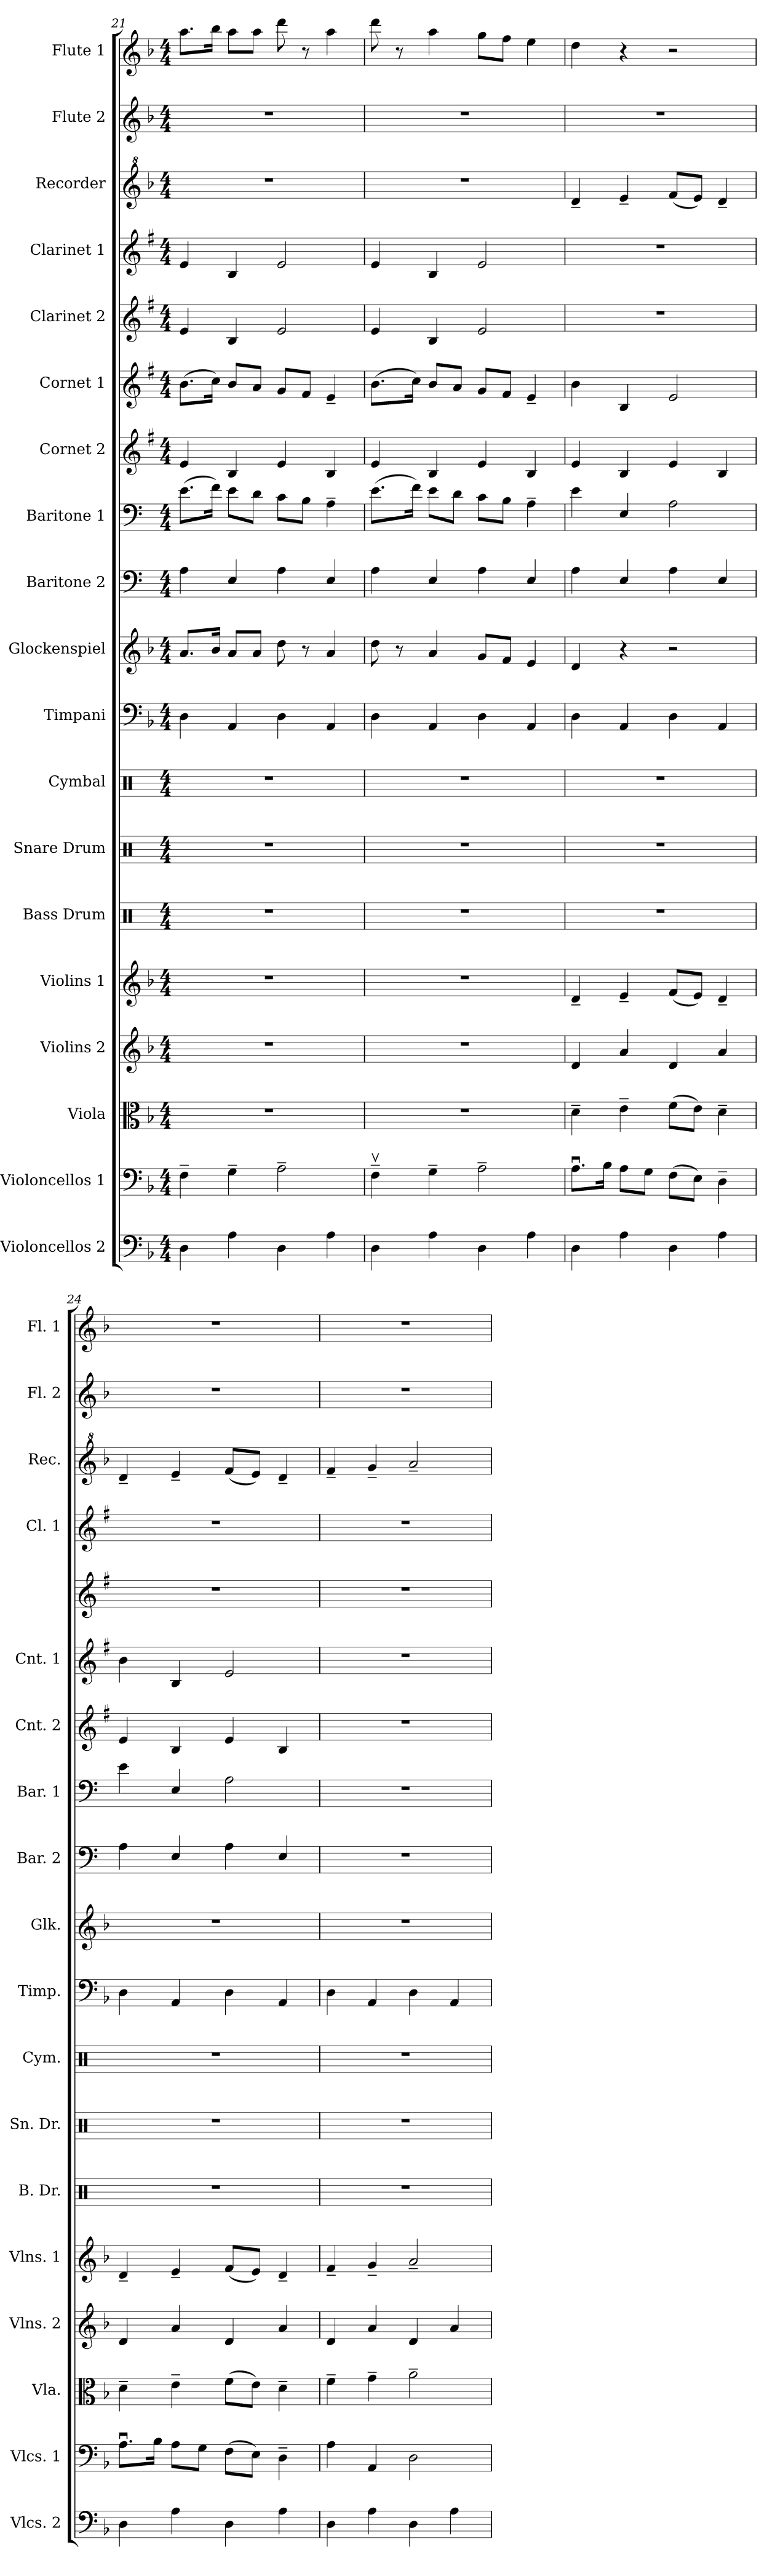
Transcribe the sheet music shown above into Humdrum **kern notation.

**kern	**kern	**kern	**kern	**kern	**kern	**kern	**kern	**kern	**kern	**kern	**kern	**kern	**kern	**kern	**kern	**kern	**kern	**kern
*part19	*part18	*part17	*part16	*part15	*part14	*part13	*part12	*part11	*part10	*part9	*part8	*part7	*part6	*part5	*part4	*part3	*part2	*part1
*staff19	*staff18	*staff17	*staff16	*staff15	*staff14	*staff13	*staff12	*staff11	*staff10	*staff9	*staff8	*staff7	*staff6	*staff5	*staff4	*staff3	*staff2	*staff1
*I"Violoncellos 2	*I"Violoncellos 1	*I"Viola	*I"Violins 2	*I"Violins 1	*I"Bass Drum	*I"Snare Drum	*I"Cymbal	*I"Timpani	*I"Glockenspiel	*I"Baritone 2	*I"Baritone 1	*I"Cornet 2	*I"Cornet 1	*I"Clarinet 2	*I"Clarinet 1	*I"Recorder	*I"Flute 2	*I"Flute 1
*I'Vlcs. 2	*I'Vlcs. 1	*I'Vla.	*I'Vlns. 2	*I'Vlns. 1	*I'B. Dr.	*I'Sn. Dr.	*I'Cym.	*I'Timp.	*I'Glk.	*I'Bar. 2	*I'Bar. 1	*I'Cnt. 2	*I'Cnt. 1	*	*I'Cl. 1	*I'Rec.	*I'Fl. 2	*I'Fl. 1
*clefF4	*clefF4	*clefC3	*clefG2	*clefG2	*clefX	*clefX	*clefX	*clefF4	*clefG2	*clefF4	*clefF4	*clefG2	*clefG2	*clefG2	*clefG2	*clefG^2	*clefG2	*clefG2
*	*	*	*	*	*	*	*	*	*ITrd-14c-24	*ITrd4c7	*ITrd4c7	*ITrd1c2	*ITrd1c2	*ITrd1c2	*ITrd1c2	*	*	*
*k[b-]	*k[b-]	*k[b-]	*k[b-]	*k[b-]	*k[]	*k[]	*k[]	*k[b-]	*k[b-]	*k[b-]	*k[b-]	*k[b-]	*k[b-]	*k[b-]	*k[b-]	*k[b-]	*k[b-]	*k[b-]
*M4/4	*M4/4	*M4/4	*M4/4	*M4/4	*M4/4	*M4/4	*M4/4	*M4/4	*M4/4	*M4/4	*M4/4	*M4/4	*M4/4	*M4/4	*M4/4	*M4/4	*M4/4	*M4/4
=21	=21	=21	=21	=21	=21	=21	=21	=21	=21	=21	=21	=21	=21	=21	=21	=21	=21	=21
4D\	4F~\	1r	1r	1r	1r	1r	1r	4D\	8.aaa/L	4D\	(8.A\L	4d/	(8.a\L	4d/	4d/	1r	1r	8.aa\L
.	.	.	.	.	.	.	.	.	16bbb-/Jk	.	16B-\Jk)	.	16b-\Jk)	.	.	.	.	16bb-\Jk
4A\	4G~\	.	.	.	.	.	.	4AA/	8aaa/L	4AA/	8A\L	4A/	8a/L	4A/	4A/	.	.	8aa\L
.	.	.	.	.	.	.	.	.	8aaa/J	.	8G\J	.	8g/J	.	.	.	.	8aa\J
4D\	2A~\	.	.	.	.	.	.	4D\	8dddd\	4D\	8F\L	4d/	8f/L	2d/	2d/	.	.	8ddd\
.	.	.	.	.	.	.	.	.	8r	.	8E\J	.	8e/J	.	.	.	.	8r
4A\	.	.	.	.	.	.	.	4AA/	4aaa/	4AA/	4D~\	4A/	4d~/	.	.	.	.	4aa\
=22	=22	=22	=22	=22	=22	=22	=22	=22	=22	=22	=22	=22	=22	=22	=22	=22	=22	=22
4D\	4Fv~\	1r	1r	1r	1r	1r	1r	4D\	8dddd\	4D\	(8.A\L	4d/	(8.a\L	4d/	4d/	1r	1r	8ddd\
.	.	.	.	.	.	.	.	.	8r	.	.	.	.	.	.	.	.	8r
.	.	.	.	.	.	.	.	.	.	.	16B-\Jk)	.	16b-\Jk)	.	.	.	.	.
4A\	4G~\	.	.	.	.	.	.	4AA/	4aaa/	4AA/	8A\L	4A/	8a/L	4A/	4A/	.	.	4aa\
.	.	.	.	.	.	.	.	.	.	.	8G\J	.	8g/J	.	.	.	.	.
4D\	2A~\	.	.	.	.	.	.	4D\	8ggg/L	4D\	8F\L	4d/	8f/L	2d/	2d/	.	.	8gg\L
.	.	.	.	.	.	.	.	.	8fff/J	.	8E\J	.	8e/J	.	.	.	.	8ff\J
4A\	.	.	.	.	.	.	.	4AA/	4eee/	4AA/	4D~\	4A/	4d~/	.	.	.	.	4ee\
=23	=23	=23	=23	=23	=23	=23	=23	=23	=23	=23	=23	=23	=23	=23	=23	=23	=23	=23
4D\	8.Au\L	4d~\	4d/	4d~/	1r	1r	1r	4D\	4ddd/	4D\	4A\	4d/	4a\	1r	1r	4dd~/	1r	4dd\
.	16B-\Jk	.	.	.	.	.	.	.	.	.	.	.	.	.	.	.	.	.
4A\	8A\L	4e~\	4a/	4e~/	.	.	.	4AA/	4r	4AA/	4AA/	4A/	4A/	.	.	4ee~/	.	4r
.	8G\J	.	.	.	.	.	.	.	.	.	.	.	.	.	.	.	.	.
4D\	(8F\L	(8f\L	4d/	(8f/L	.	.	.	4D\	2r	4D\	2D\	4d/	2d/	.	.	(8ff/L	.	2r
.	8E\J)	8e\J)	.	8e/J)	.	.	.	.	.	.	.	.	.	.	.	8ee/J)	.	.
4A\	4D~\	4d~\	4a/	4d~/	.	.	.	4AA/	.	4AA/	.	4A/	.	.	.	4dd~/	.	.
!!LO:PB:g=z
=24	=24	=24	=24	=24	=24	=24	=24	=24	=24	=24	=24	=24	=24	=24	=24	=24	=24	=24
4D\	8.Au\L	4d~\	4d/	4d~/	1r	1r	1r	4D\	1r	4D\	4A\	4d/	4a\	1r	1r	4dd~/	1r	1r
.	16B-\Jk	.	.	.	.	.	.	.	.	.	.	.	.	.	.	.	.	.
4A\	8A\L	4e~\	4a/	4e~/	.	.	.	4AA/	.	4AA/	4AA/	4A/	4A/	.	.	4ee~/	.	.
.	8G\J	.	.	.	.	.	.	.	.	.	.	.	.	.	.	.	.	.
4D\	(8F\L	(8f\L	4d/	(8f/L	.	.	.	4D\	.	4D\	2D\	4d/	2d/	.	.	(8ff/L	.	.
.	8E\J)	8e\J)	.	8e/J)	.	.	.	.	.	.	.	.	.	.	.	8ee/J)	.	.
4A\	4D~\	4d~\	4a/	4d~/	.	.	.	4AA/	.	4AA/	.	4A/	.	.	.	4dd~/	.	.
=25	=25	=25	=25	=25	=25	=25	=25	=25	=25	=25	=25	=25	=25	=25	=25	=25	=25	=25
4D\	4A\	4f~\	4d/	4f~/	1r	1r	1r	4D\	1r	1r	1r	1r	1r	1r	1r	4ff~/	1r	1r
4A\	4AA/	4g~\	4a/	4g~/	.	.	.	4AA/	.	.	.	.	.	.	.	4gg~/	.	.
4D\	2D\	2a~\	4d/	2a~/	.	.	.	4D\	.	.	.	.	.	.	.	2aa~/	.	.
4A\	.	.	4a/	.	.	.	.	4AA/	.	.	.	.	.	.	.	.	.	.
=	=	=	=	=	=	=	=	=	=	=	=	=	=	=	=	=	=	=
*-	*-	*-	*-	*-	*-	*-	*-	*-	*-	*-	*-	*-	*-	*-	*-	*-	*-	*-
